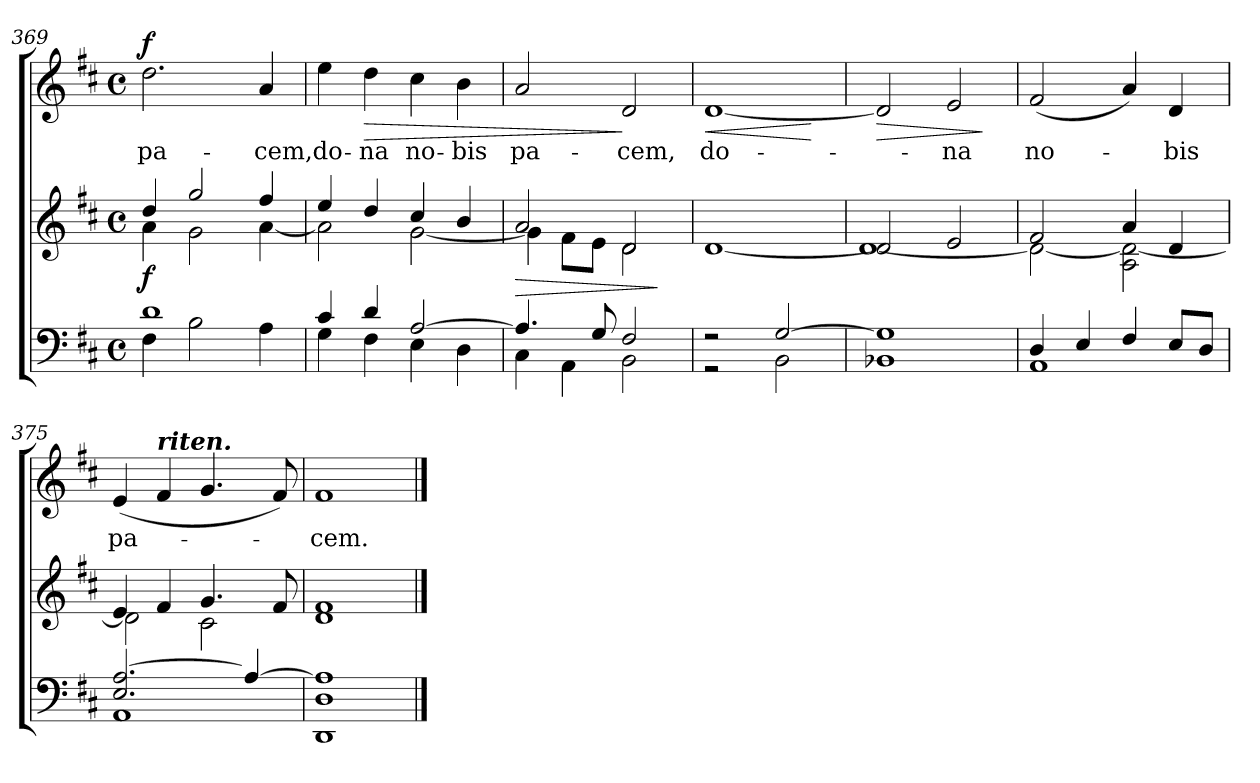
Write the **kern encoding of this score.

**kern	**kern	**dynam	**kern	**text	**dynam
*part2	*part2	*part2	*part1	*part1	*part1
*staff3	*staff2	*staff2/3	*staff1	*staff1	*staff1
*clefF4	*clefG2	*	*clefG2	*	*
*k[f#c#]	*k[f#c#]	*	*k[f#c#]	*	*
*D:	*D:	*	*D:	*	*
*M4/4	*M4/4	*	*M4/4	*	*
*met(c)	*met(c)	*	*met(c)	*	*
=369	=369	=369	=369	=369	=369
*^	*^	*	*	*	*
!	!	!	!	!LO:DY:b	!	!LO:LY:b	!LO:DY:a
1d	4F#\	4dd/	4a\	f	2.dd\	pa-	f
.	2B\	2gg/	2g\	.	.	.	.
!	!	!	!	!	!	!LO:LY:b	!
.	4A\	4ff#/	[<4a\	.	4a/	-cem,	.
!!LO:LB:g=z
=370	=370	=370	=370	=370	=370	=370	=370
!	!	!	!	!	!	!LO:LY:b	!
4c#/	4G\	4ee/	2a\]	.	4ee\	do-	.
!	!	!	!	!	!	!LO:LY:b	!LO:HP:b
4d/	4F#\	4dd/	.	.	4dd\	-na	>
!	!	!	!	!	!	!LO:LY:b	!
[>2A/	4E\	4cc#/	[<2g\	.	4cc#\	no-	.
!	!	!	!	!	!	!LO:LY:b	!
.	4D\	4b/	.	.	4b\	-bis	.
=371	=371	=371	=371	=371	=371	=371	=371
!	!	!	!	!LO:HP:b	!	!LO:LY:b	!
4.A/]	4C#\	2a/	4g\]	>	2a/	pa-	.
.	4AA\	.	8f#\L	.	.	.	.
8G/	.	.	8e\J	.	.	.	.
!	!	!	!	!	!	!LO:LY:b	!
2F#/	2BB\	2d/	2d\	.	2d/	-cem,	]
*v	*v	*	*	*	*	*	*
*	*v	*v	*	*	*	*
.	.	]	.	.	.
=372	=372	=372	=372	=372	=372
*^	*	*	*	*	*
!	!	!	!	!	!LO:LY:b	!LO:HP:b
2r	2r	[1d	.	[1d	do-	<
[>2G/	2BB\	.	.	.	.	.
*v	*v	*	*	*	*	*
.	.	.	.	.	[
=373	=373	=373	=373	=373	=373
*^	*^	*	*	*	*
!	!	!	!	!	!	!	!LO:HP:b
1G]	1BB-X	2d/]	[<1d	.	2d/]	.	>
!	!	!	!	!	!	!LO:LY:b	!
.	.	2e/	.	.	2e/	-na	.
*v	*v	*	*	*	*	*	*
*	*v	*v	*	*	*	*
.	.	.	.	.	]
=374	=374	=374	=374	=374	=374
*^	*^	*	*	*	*
!	!	!	!	!	!	!LO:LY:b	!
4D/	1AA	2f#/	2d\_	.	(<2f#/	no-	.
4E/	.	.	.	.	.	.	.
4F#/	.	4a/	2A\ 2d\_	.	4a/)	.	.
!	!	!	!	!	!	!LO:LY:b	!
8E/L	.	4d/	.	.	4d/	-bis	.
8D/J	.	.	.	.	.	.	.
=375	=375	=375	=375	=375	=375	=375	=375
!	!	!	!	!	!	!LO:LY:b	!
2.E/ [>2.A/	1AA	4e/	2d\]	.	(<4e/	pa-	.
!	!	!	!	!	!LO:TX:a:Bi:t=riten.	!	!
.	.	4f#/	.	.	4f#/	.	.
.	.	4.g/	2c#\	.	4.g/	.	.
4A/_	.	.	.	.	.	.	.
.	.	8f#/	.	.	8f#/)	.	.
=376	=376	=376	=376	=376	=376	=376	=376
!	!	!	!	!	!	!LO:LY:b	!
1D 1A]	1DD	1f#	1d	.	1f#	-cem.	.
*v	*v	*	*	*	*	*	*
*	*v	*v	*	*	*	*
==	==	==	==	==	==
*-	*-	*-	*-	*-	*-
